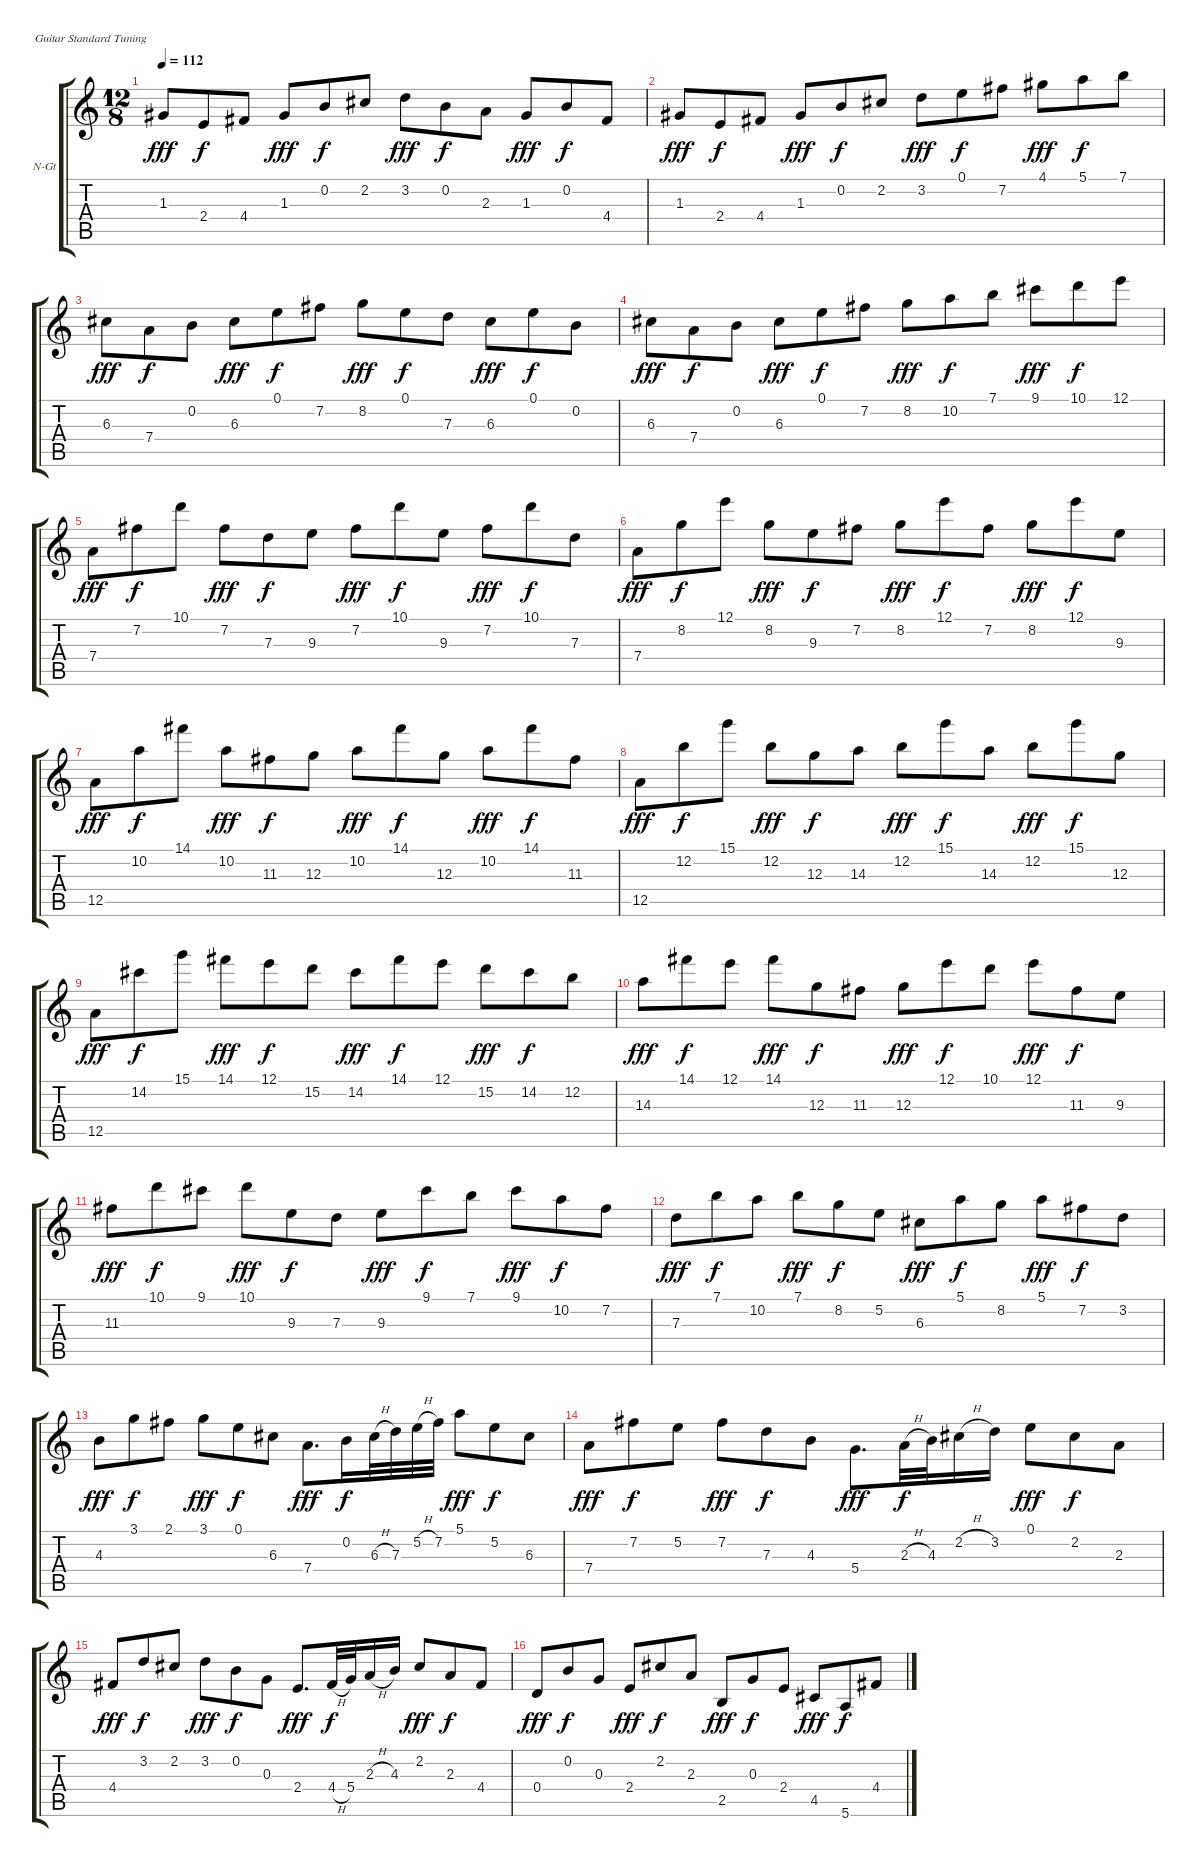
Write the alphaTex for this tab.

\bracketExtendMode groupsimilarinstruments
\firstSystemTrackNameOrientation horizontal
\otherSystemsTrackNameOrientation horizontal
\track ("BWV 1012  Preludio" "N-Gt") {instrument acousticguitarnylon}
\staff {score tabs}
\tuning (E4 B3 G3 D3 A2 E2)
\ts (12 8)
\tempo 112
\clef g2
\ks c
1.3.8{dy fff} 2.4.8{dy f} 4.4.8 1.3.8{dy fff} 0.2.8{dy f} 2.2.8 3.2.8{dy fff} 0.2.8{dy f} 2.3.8 1.3.8{dy fff} 0.2.8{dy f} 4.4.8 |
1.3.8{dy fff} 2.4.8{dy f} 4.4.8 1.3.8{dy fff} 0.2.8{dy f} 2.2.8 3.2.8{dy fff} 0.1.8{dy f} 7.2.8 4.1.8{dy fff} 5.1.8{dy f} 7.1.8 |
6.3.8{dy fff} 7.4.8{dy f} 0.2.8 6.3.8{dy fff} 0.1.8{dy f} 7.2.8 8.2.8{dy fff} 0.1.8{dy f} 7.3.8 6.3.8{dy fff} 0.1.8{dy f} 0.2.8 |
6.3.8{dy fff} 7.4.8{dy f} 0.2.8 6.3.8{dy fff} 0.1.8{dy f} 7.2.8 8.2.8{dy fff} 10.2.8{dy f} 7.1.8 9.1.8{dy fff} 10.1.8{dy f} 12.1.8 |
7.4.8{dy fff} 7.2.8{dy f} 10.1.8 7.2.8{dy fff} 7.3.8{dy f} 9.3.8 7.2.8{dy fff} 10.1.8{dy f} 9.3.8 7.2.8{dy fff} 10.1.8{dy f} 7.3.8 |
7.4.8{dy fff} 8.2.8{dy f} 12.1.8 8.2.8{dy fff} 9.3.8{dy f} 7.2.8 8.2.8{dy fff} 12.1.8{dy f} 7.2.8 8.2.8{dy fff} 12.1.8{dy f} 9.3.8 |
12.5.8{dy fff} 10.2.8{dy f} 14.1.8 10.2.8{dy fff} 11.3.8{dy f} 12.3.8 10.2.8{dy fff} 14.1.8{dy f} 12.3.8 10.2.8{dy fff} 14.1.8{dy f} 11.3.8 |
12.5.8{dy fff} 12.2.8{dy f} 15.1.8 12.2.8{dy fff} 12.3.8{dy f} 14.3.8 12.2.8{dy fff} 15.1.8{dy f} 14.3.8 12.2.8{dy fff} 15.1.8{dy f} 12.3.8 |
12.5.8{dy fff} 14.2.8{dy f} 15.1.8 14.1.8{dy fff} 12.1.8{dy f} 15.2.8 14.2.8{dy fff} 14.1.8{dy f} 12.1.8 15.2.8{dy fff} 14.2.8{dy f} 12.2.8 |
14.3.8{dy fff} 14.1.8{dy f} 12.1.8 14.1.8{dy fff} 12.3.8{dy f} 11.3.8 12.3.8{dy fff} 12.1.8{dy f} 10.1.8 12.1.8{dy fff} 11.3.8{dy f} 9.3.8 |
11.3.8{dy fff} 10.1.8{dy f} 9.1.8 10.1.8{dy fff} 9.3.8{dy f} 7.3.8 9.3.8{dy fff} 9.1.8{dy f} 7.1.8 9.1.8{dy fff} 10.2.8{dy f} 7.2.8 |
7.3.8{dy fff} 7.1.8{dy f} 10.2.8 7.1.8{dy fff} 8.2.8{dy f} 5.2.8 6.3.8{dy fff} 5.1.8{dy f} 8.2.8 5.1.8{dy fff} 7.2.8{dy f} 3.2.8 |
4.3.8{dy fff} 3.1.8{dy f} 2.1.8 3.1.8{dy fff} 0.1.8{dy f} 6.3.8 7.4.8{d dy fff} 0.2.16{dy f} 6.3{h}.32 7.3.32 5.2{h}.32 7.2.32 5.1.8{dy fff} 5.2.8{dy f} 6.3.8 |
7.4.8{dy fff} 7.2.8{dy f} 5.2.8 7.2.8{dy fff} 7.3.8{dy f} 4.3.8 5.4.8{d dy fff} 2.3{h}.32{dy f} 4.3.32 2.2{h}.16 3.2.16 0.1.8{dy fff} 2.2.8{dy f} 2.3.8 |
4.4.8{dy fff} 3.2.8{dy f} 2.2.8 3.2.8{dy fff} 0.2.8{dy f} 0.3.8 2.4.8{d dy fff} 4.4{h}.32{dy f} 5.4.32 2.3{h}.16 4.3.16 2.2.8{dy fff} 2.3.8{dy f} 4.4.8 |
0.4.8{dy fff} 0.2.8{dy f} 0.3.8 2.4.8{dy fff} 2.2.8{dy f} 2.3.8 2.5.8{dy fff} 0.3.8{dy f} 2.4.8 4.5.8{dy fff} 5.6.8{dy f} 4.4.8
